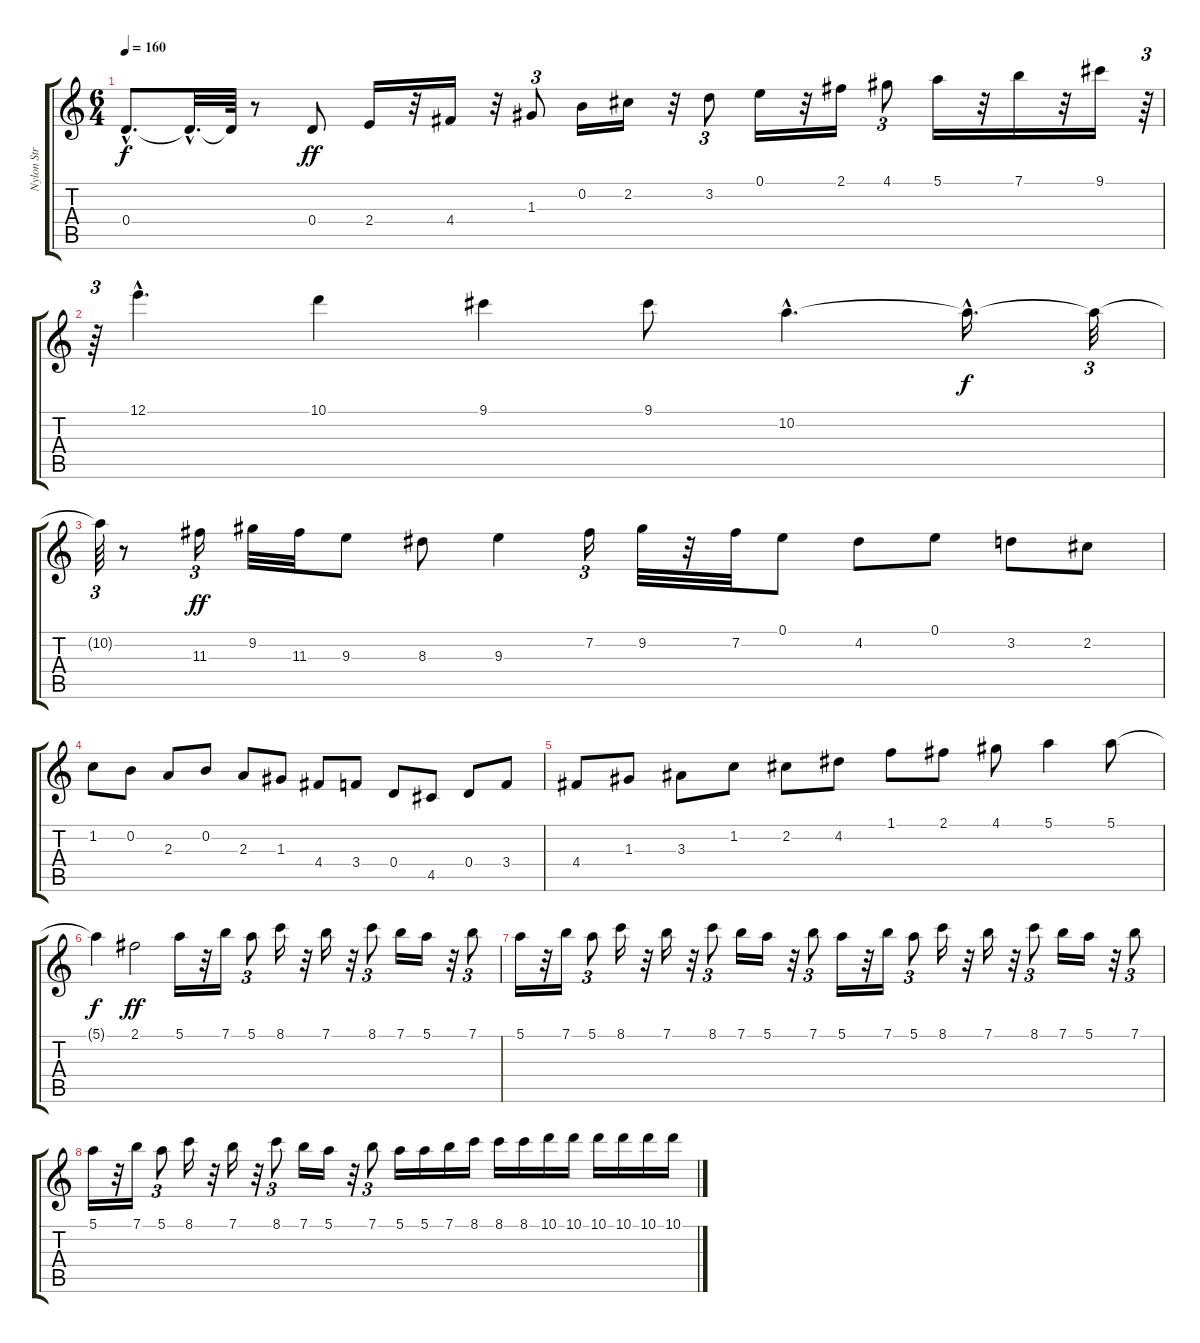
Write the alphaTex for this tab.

\track ("Nylon Str Gtr (Paco DeLucia)" "Nylon Str ") {instrument acousticguitarnylon}
\staff {score tabs}
\tuning (E4 B3 G3 D3 A2 E2) {hide}
\ts (6 4)
\tempo 160
\clef g2
\ks c
0.4{hac t}.8{d dy f} 0.4{hac t}.32{d} 0.4{t}.64 r.8 0.4.8{dy ff} 2.4.16 r.32 4.4.16 r.32 1.3.8{tu (3 2)} 0.2.16 2.2.16 r.32 3.2.8{tu (3 2)} 0.1.16 r.32 2.1.16 4.1.8{tu (3 2)} 5.1.16 r.32 7.1.16 r.32 9.1.16 r.64{tu (3 2)} |
r.64{tu (3 2)} 12.1{hac}.4{d} 10.1.4 9.1.4 9.1.8 10.2{hac}.4{d} 10.2{hac t}.16{d dy f} 10.2{t}.32{tu (3 2)} |
10.2{t}.64{tu (3 2)} r.8 11.3.16{tu (3 2) dy ff} 9.2.32 11.3.32 9.3.8 8.3.8 9.3.4 7.2.16{tu (3 2)} 9.2.32 r.32 7.2.32 0.1.8 4.2.8 0.1.8 3.2.8 2.2.8 |
1.2.8 0.2.8 2.3.8 0.2.8 2.3.8 1.3.8 4.4.8 3.4.8 0.4.8 4.5.8 0.4.8 3.4.8 |
4.4.8 1.3.8 3.3.8 1.2.8 2.2.8 4.2.8 1.1.8 2.1.8 4.1.8 5.1.4 5.1.8 |
5.1{t}.4{dy f} 2.1.2{dy ff} 5.1.16 r.32 7.1.16 5.1.8{tu (3 2)} 8.1.16 r.32 7.1.16 r.32 8.1.8{tu (3 2)} 7.1.16 5.1.16 r.32 7.1.8{tu (3 2)} |
5.1.16 r.32 7.1.16 5.1.8{tu (3 2)} 8.1.16 r.32 7.1.16 r.32 8.1.8{tu (3 2)} 7.1.16 5.1.16 r.32 7.1.8{tu (3 2)} 5.1.16 r.32 7.1.16 5.1.8{tu (3 2)} 8.1.16 r.32 7.1.16 r.32 8.1.8{tu (3 2)} 7.1.16 5.1.16 r.32 7.1.8{tu (3 2)} |
5.1.16 r.32 7.1.16 5.1.8{tu (3 2)} 8.1.16 r.32 7.1.16 r.32 8.1.8{tu (3 2)} 7.1.16 5.1.16 r.32 7.1.8{tu (3 2)} 5.1.16 5.1.16 7.1.16 8.1.16 8.1.16 8.1.16 10.1.16 10.1.16 10.1.16 10.1.16 10.1.16 10.1.16
